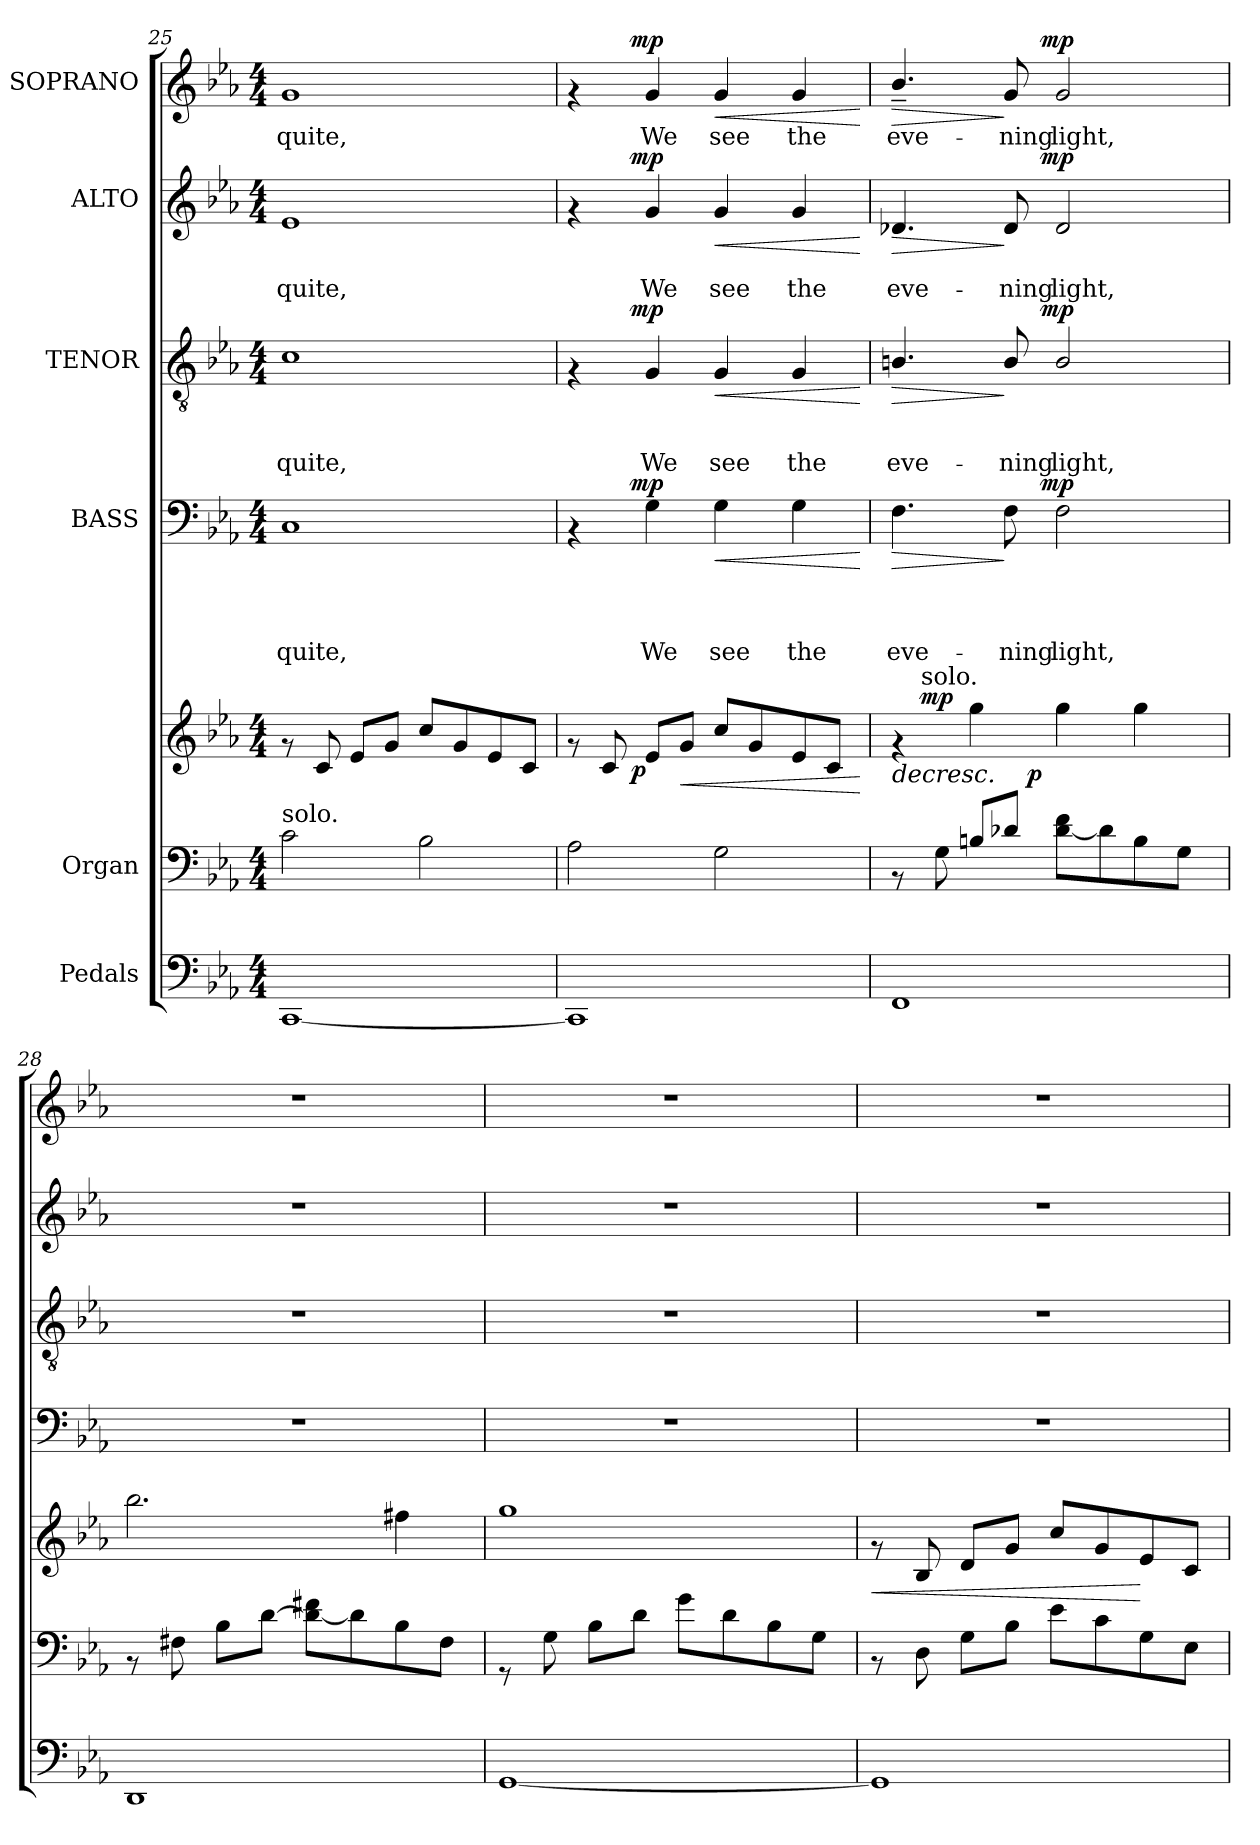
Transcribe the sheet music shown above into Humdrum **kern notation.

**kern	**kern	**kern	**dynam	**kern	**text	**text	**text	**text	**dynam	**kern	**text	**text	**text	**dynam	**kern	**text	**text	**dynam	**kern	**text	**dynam
*part6	*part5	*part5	*part5	*part4	*part4	*part4	*part4	*part4	*part4	*part3	*part3	*part3	*part3	*part3	*part2	*part2	*part2	*part2	*part1	*part1	*part1
*staff7	*staff6	*staff5	*staff5/6	*staff4	*staff4	*staff4	*staff4	*staff4	*staff4	*staff3	*staff3	*staff3	*staff3	*staff3	*staff2	*staff2	*staff2	*staff2	*staff1	*staff1	*staff1
*I"Pedals	*I"Organ	*	*	*I"BASS	*	*	*	*	*	*I"TENOR	*	*	*	*	*I"ALTO	*	*	*	*I"SOPRANO	*	*
*clefF4	*clefF4	*clefG2	*	*clefF4	*	*	*	*	*	*clefGv2	*	*	*	*	*clefG2	*	*	*	*clefG2	*	*
*k[b-e-a-]	*k[b-e-a-]	*k[b-e-a-]	*	*k[b-e-a-]	*	*	*	*	*	*k[b-e-a-]	*	*	*	*	*k[b-e-a-]	*	*	*	*k[b-e-a-]	*	*
*E-:	*E-:	*E-:	*	*E-:	*	*	*	*	*	*E-:	*	*	*	*	*E-:	*	*	*	*E-:	*	*
*M4/4	*M4/4	*M4/4	*	*M4/4	*	*	*	*	*	*M4/4	*	*	*	*	*M4/4	*	*	*	*M4/4	*	*
=25	=25	=25	=25	=25	=25	=25	=25	=25	=25	=25	=25	=25	=25	=25	=25	=25	=25	=25	=25	=25	=25
!	!LO:TX:a:t=solo.	!	!	!	!	!	!	!	!	!	!	!	!	!	!	!	!	!	!	!	!
!	!	!	!	!	!	!	!	!LO:LY:b	!	!	!	!	!LO:LY:b	!	!	!	!LO:LY:b	!	!	!LO:LY:b	!
[<1CC	2c\	8rf	.	1C	.	.	.	quite,	.	1c	.	.	quite,	.	1e-	.	quite,	.	1g	quite,	.
.	.	8c/	.	.	.	.	.	.	.	.	.	.	.	.	.	.	.	.	.	.	.
.	.	8e-/L	.	.	.	.	.	.	.	.	.	.	.	.	.	.	.	.	.	.	.
.	.	8g/J	.	.	.	.	.	.	.	.	.	.	.	.	.	.	.	.	.	.	.
.	2B-\	8cc/L	.	.	.	.	.	.	.	.	.	.	.	.	.	.	.	.	.	.	.
.	.	8g/	.	.	.	.	.	.	.	.	.	.	.	.	.	.	.	.	.	.	.
.	.	8e-/	.	.	.	.	.	.	.	.	.	.	.	.	.	.	.	.	.	.	.
.	.	8c/J	.	.	.	.	.	.	.	.	.	.	.	.	.	.	.	.	.	.	.
=26	=26	=26	=26	=26	=26	=26	=26	=26	=26	=26	=26	=26	=26	=26	=26	=26	=26	=26	=26	=26	=26
*	*	*^	*	*^	*	*	*	*	*	*^	*	*	*	*	*^	*	*	*	*^	*	*
1CC]	2A-\	8rf	8..ryy	.	4rAA	8..ryy	.	.	.	.	.	4rF	8..ryy	.	.	.	.	4rf	8..ryy	.	.	.	4rf	8..ryy	.	.
.	.	8c/	.	.	.	.	.	.	.	.	.	.	.	.	.	.	.	.	.	.	.	.	.	.	.	.
!	!	!	!	!LO:DY:b	!	!	!	!	!	!	!LO:DY:a	!	!	!	!	!	!LO:DY:a	!	!	!	!	!LO:DY:a	!	!	!	!LO:DY:a
.	.	.	2ryy	p	.	2ryy	.	.	.	.	mp	.	2ryy	.	.	.	mp	.	2ryy	.	.	mp	.	2ryy	.	mp
!	!	!	!	!	!	!	!	!	!	!LO:LY:b	!	!	!	!	!	!LO:LY:b	!	!	!	!	!LO:LY:b	!	!	!	!LO:LY:b	!
.	.	8e-/L	.	.	4G\	.	.	.	.	We	.	4G/	.	.	.	We	.	4g/	.	.	We	.	4g/	.	We	.
!	!	!	!	!LO:HP:b	!	!	!	!	!	!	!	!	!	!	!	!	!	!	!	!	!	!	!	!	!	!
.	.	8g/J	.	<	.	.	.	.	.	.	.	.	.	.	.	.	.	.	.	.	.	.	.	.	.	.
!	!	!	!	!	!	!	!	!	!	!LO:LY:b	!LO:HP:b	!	!	!	!	!LO:LY:b	!LO:HP:b	!	!	!	!LO:LY:b	!LO:HP:b	!	!	!LO:LY:b	!LO:HP:b
.	2G\	8cc/L	.	.	4G\	.	.	.	.	see	<	4G/	.	.	.	see	<	4g/	.	.	see	<	4g/	.	see	<
.	.	8g/	.	.	.	.	.	.	.	.	.	.	.	.	.	.	.	.	.	.	.	.	.	.	.	.
.	.	.	4ryy	.	.	4ryy	.	.	.	.	.	.	4ryy	.	.	.	.	.	4ryy	.	.	.	.	4ryy	.	.
!	!	!	!	!	!	!	!	!	!	!LO:LY:b	!	!	!	!	!	!LO:LY:b	!	!	!	!	!LO:LY:b	!	!	!	!LO:LY:b	!
.	.	8e-/	.	.	4G\	.	.	.	.	the	.	4G/	.	.	.	the	.	4g/	.	.	the	.	4g/	.	the	.
.	.	8c/J	.	.	.	.	.	.	.	.	.	.	.	.	.	.	.	.	.	.	.	.	.	.	.	.
.	.	.	32ryy	.	.	32ryy	.	.	.	.	.	.	32ryy	.	.	.	.	.	32ryy	.	.	.	.	32ryy	.	.
.	.	.	.	[	.	.	.	.	.	.	[	.	.	.	.	.	[	.	.	.	.	[	.	.	.	[
=27	=27	=27	=27	=27	=27	=27	=27	=27	=27	=27	=27	=27	=27	=27	=27	=27	=27	=27	=27	=27	=27	=27	=27	=27	=27	=27
!	!	!	!	!LO:HP:b	!	!	!	!	!	!LO:LY:b	!LO:HP:b	!	!	!	!	!LO:LY:b	!LO:HP:b	!	!	!	!LO:LY:b	!LO:HP:b	!	!	!LO:LY:b	!LO:HP:b
*	*^	*	*	*	*	*	*	*	*	*	*	*	*	*	*	*	*	*	*	*	*	*	*	*	*	*
1FF	8rAA	4..ryy	4rf	16.ryy	>	4.F\	4...ryy	.	.	.	eve-	>	4.Bn/	4...ryy	.	.	eve-	>	4.d-X/	4...ryy	.	eve-	>	4.b-~>/	4...ryy	eve-	>
!	!	!	!	!LO:TX:a:t=solo.	!	!	!	!	!	!	!	!	!	!	!	!	!	!	!	!	!	!	!	!	!	!	!
!	!	!	!	!	!LO:DY:a	!	!	!	!	!	!	!	!	!	!	!	!	!	!	!	!	!	!	!	!	!	!
.	.	.	.	2ryy	mp	.	.	.	.	.	.	.	.	.	.	.	.	.	.	.	.	.	.	.	.	.	.
.	8G\	.	.	.	.	.	.	.	.	.	.	.	.	.	.	.	.	.	.	.	.	.	.	.	.	.	.
.	8Bn/L	.	4gg\	.	.	.	.	.	.	.	.	.	.	.	.	.	.	.	.	.	.	.	.	.	.	.	.
!	!	!	!	!	!	!	!	!	!	!	!LO:LY:b	!	!	!	!	!	!LO:LY:b	!	!	!	!	!LO:LY:b	!	!	!	!LO:LY:b	!
.	8d-X/J	.	.	.	.	8F\	.	.	.	.	-ning	]	8B/	.	.	.	-ning	]	8d-/	.	.	-ning	]	8g/	.	-ning	]
!	!	!	!	!	!LO:DY:a=2	!	!	!	!	!	!	!	!	!	!	!	!	!	!	!	!	!	!	!	!	!	!
.	.	2ryy	.	.	p	.	.	.	.	.	.	.	.	.	.	.	.	.	.	.	.	.	.	.	.	.	.
!	!	!	!	!	!	!	!	!	!	!	!	!LO:DY:a	!	!	!	!	!	!LO:DY:a	!	!	!	!	!LO:DY:a	!	!	!	!LO:DY:a
.	.	.	.	.	.	.	2ryy	.	.	.	.	mp	.	2ryy	.	.	.	mp	.	2ryy	.	.	mp	.	2ryy	.	mp
!	!	!	!	!	!	!	!	!	!	!	!LO:LY:b	!	!	!	!	!	!LO:LY:b	!	!	!	!	!LO:LY:b	!	!	!	!LO:LY:b	!
.	[>8d-\ 8f\L	.	4gg\	.	]	2F\	.	.	.	.	light,	.	2B/	.	.	.	light,	.	2d-/	.	.	light,	.	2g/	.	light,	.
.	.	.	.	4ryy	.	.	.	.	.	.	.	.	.	.	.	.	.	.	.	.	.	.	.	.	.	.	.
.	8d-\]	.	.	.	.	.	.	.	.	.	.	.	.	.	.	.	.	.	.	.	.	.	.	.	.	.	.
.	8B\	.	4gg\	.	.	.	.	.	.	.	.	.	.	.	.	.	.	.	.	.	.	.	.	.	.	.	.
.	.	.	.	8ryy	.	.	.	.	.	.	.	.	.	.	.	.	.	.	.	.	.	.	.	.	.	.	.
.	8G\J	.	.	.	.	.	.	.	.	.	.	.	.	.	.	.	.	.	.	.	.	.	.	.	.	.	.
.	.	16ryy	.	.	.	.	.	.	.	.	.	.	.	.	.	.	.	.	.	.	.	.	.	.	.	.	.
.	.	.	.	32ryy	.	.	32ryy	.	.	.	.	.	.	32ryy	.	.	.	.	.	32ryy	.	.	.	.	32ryy	.	.
*	*v	*v	*	*	*	*v	*v	*	*	*	*	*	*v	*v	*	*	*	*	*v	*v	*	*	*	*v	*v	*	*
*	*	*v	*v	*	*	*	*	*	*	*	*	*	*	*	*	*	*	*	*	*	*	*
!!LO:PB:g=z
=28	=28	=28	=28	=28	=28	=28	=28	=28	=28	=28	=28	=28	=28	=28	=28	=28	=28	=28	=28	=28	=28
1DD	8rAA	2.bb-\	.	1r	.	.	.	.	.	1r	.	.	.	.	1r	.	.	.	1r	.	.
.	8F#X\	.	.	.	.	.	.	.	.	.	.	.	.	.	.	.	.	.	.	.	.
.	8B-\L	.	.	.	.	.	.	.	.	.	.	.	.	.	.	.	.	.	.	.	.
.	[<8d\J	.	.	.	.	.	.	.	.	.	.	.	.	.	.	.	.	.	.	.	.
.	8d\_ 8f#X\L	.	.	.	.	.	.	.	.	.	.	.	.	.	.	.	.	.	.	.	.
.	8d\]	.	.	.	.	.	.	.	.	.	.	.	.	.	.	.	.	.	.	.	.
.	8B-\	4ff#X\	.	.	.	.	.	.	.	.	.	.	.	.	.	.	.	.	.	.	.
.	8F#\J	.	.	.	.	.	.	.	.	.	.	.	.	.	.	.	.	.	.	.	.
=29	=29	=29	=29	=29	=29	=29	=29	=29	=29	=29	=29	=29	=29	=29	=29	=29	=29	=29	=29	=29	=29
[<1GG	8rGG	1gg	.	1r	.	.	.	.	.	1r	.	.	.	.	1r	.	.	.	1r	.	.
.	8G\	.	.	.	.	.	.	.	.	.	.	.	.	.	.	.	.	.	.	.	.
.	8B-\L	.	.	.	.	.	.	.	.	.	.	.	.	.	.	.	.	.	.	.	.
.	8d\J	.	.	.	.	.	.	.	.	.	.	.	.	.	.	.	.	.	.	.	.
.	8g\L	.	.	.	.	.	.	.	.	.	.	.	.	.	.	.	.	.	.	.	.
.	8d\	.	.	.	.	.	.	.	.	.	.	.	.	.	.	.	.	.	.	.	.
.	8B-\	.	.	.	.	.	.	.	.	.	.	.	.	.	.	.	.	.	.	.	.
.	8G\J	.	.	.	.	.	.	.	.	.	.	.	.	.	.	.	.	.	.	.	.
=30	=30	=30	=30	=30	=30	=30	=30	=30	=30	=30	=30	=30	=30	=30	=30	=30	=30	=30	=30	=30	=30
!	!	!	!LO:HP:b	!	!	!	!	!	!	!	!	!	!	!	!	!	!	!	!	!	!
1GG]	8rAA	8rf	<	1r	.	.	.	.	.	1r	.	.	.	.	1r	.	.	.	1r	.	.
.	8D\	8B-/	.	.	.	.	.	.	.	.	.	.	.	.	.	.	.	.	.	.	.
.	8G\L	8d/L	.	.	.	.	.	.	.	.	.	.	.	.	.	.	.	.	.	.	.
.	8B-\J	8g/J	.	.	.	.	.	.	.	.	.	.	.	.	.	.	.	.	.	.	.
.	8e-\L	8cc/L	.	.	.	.	.	.	.	.	.	.	.	.	.	.	.	.	.	.	.
.	8c\	8g/	.	.	.	.	.	.	.	.	.	.	.	.	.	.	.	.	.	.	.
.	8G\	8e-/	[	.	.	.	.	.	.	.	.	.	.	.	.	.	.	.	.	.	.
.	8E-\J	8c/J	.	.	.	.	.	.	.	.	.	.	.	.	.	.	.	.	.	.	.
=	=	=	=	=	=	=	=	=	=	=	=	=	=	=	=	=	=	=	=	=	=
*-	*-	*-	*-	*-	*-	*-	*-	*-	*-	*-	*-	*-	*-	*-	*-	*-	*-	*-	*-	*-	*-
